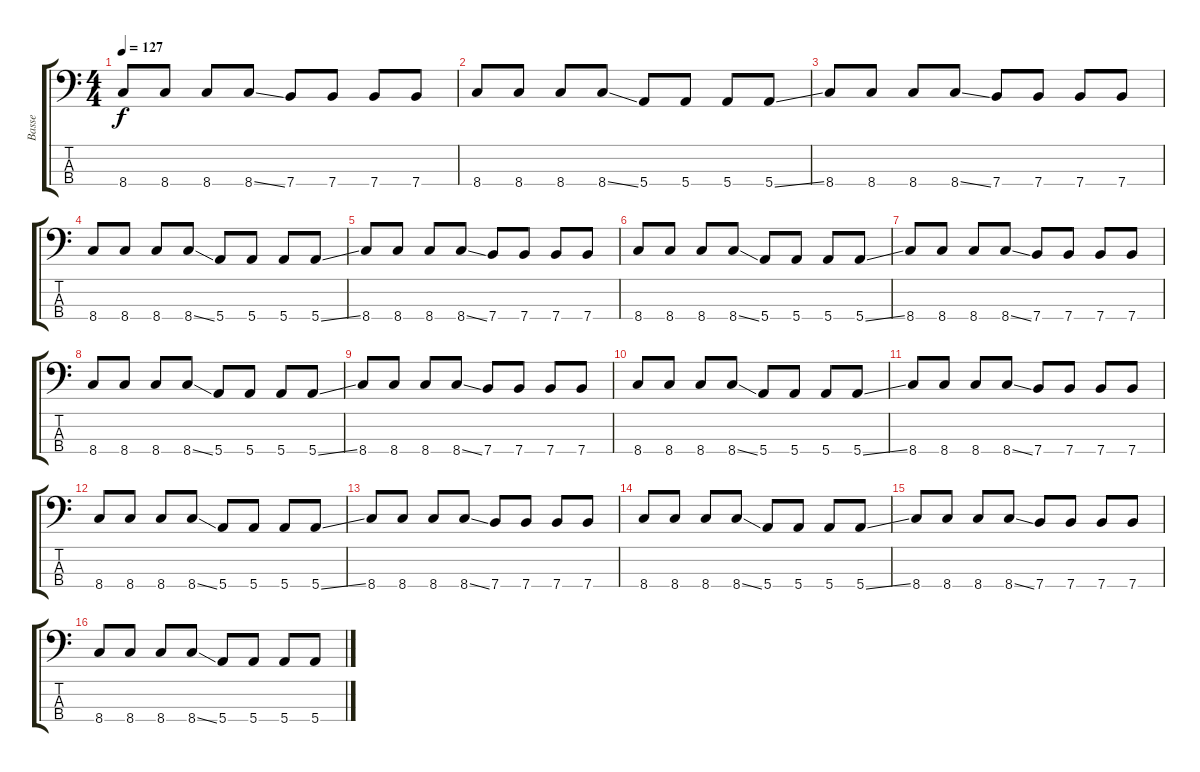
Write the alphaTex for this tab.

\track ("Basse" "Basse") {instrument electricbassfinger}
\staff {score tabs}
\tuning (G2 D2 A1 E1) {hide}
\ts (4 4)
\tempo 127
\clef f4
\ks c
8.4.8{dy f} 8.4.8 8.4.8 8.4{ss}.8 7.4.8 7.4.8 7.4.8 7.4.8 |
8.4.8 8.4.8 8.4.8 8.4{ss}.8 5.4.8 5.4.8 5.4.8 5.4{ss}.8 |
8.4.8 8.4.8 8.4.8 8.4{ss}.8 7.4.8 7.4.8 7.4.8 7.4.8 |
8.4.8 8.4.8 8.4.8 8.4{ss}.8 5.4.8 5.4.8 5.4.8 5.4{ss}.8 |
8.4.8 8.4.8 8.4.8 8.4{ss}.8 7.4.8 7.4.8 7.4.8 7.4.8 |
8.4.8 8.4.8 8.4.8 8.4{ss}.8 5.4.8 5.4.8 5.4.8 5.4{ss}.8 |
8.4.8 8.4.8 8.4.8 8.4{ss}.8 7.4.8 7.4.8 7.4.8 7.4.8 |
8.4.8 8.4.8 8.4.8 8.4{ss}.8 5.4.8 5.4.8 5.4.8 5.4{ss}.8 |
8.4.8 8.4.8 8.4.8 8.4{ss}.8 7.4.8 7.4.8 7.4.8 7.4.8 |
8.4.8 8.4.8 8.4.8 8.4{ss}.8 5.4.8 5.4.8 5.4.8 5.4{ss}.8 |
8.4.8 8.4.8 8.4.8 8.4{ss}.8 7.4.8 7.4.8 7.4.8 7.4.8 |
8.4.8 8.4.8 8.4.8 8.4{ss}.8 5.4.8 5.4.8 5.4.8 5.4{ss}.8 |
8.4.8 8.4.8 8.4.8 8.4{ss}.8 7.4.8 7.4.8 7.4.8 7.4.8 |
8.4.8 8.4.8 8.4.8 8.4{ss}.8 5.4.8 5.4.8 5.4.8 5.4{ss}.8 |
8.4.8 8.4.8 8.4.8 8.4{ss}.8 7.4.8 7.4.8 7.4.8 7.4.8 |
8.4.8 8.4.8 8.4.8 8.4{ss}.8 5.4.8 5.4.8 5.4.8 5.4{ss}.8
